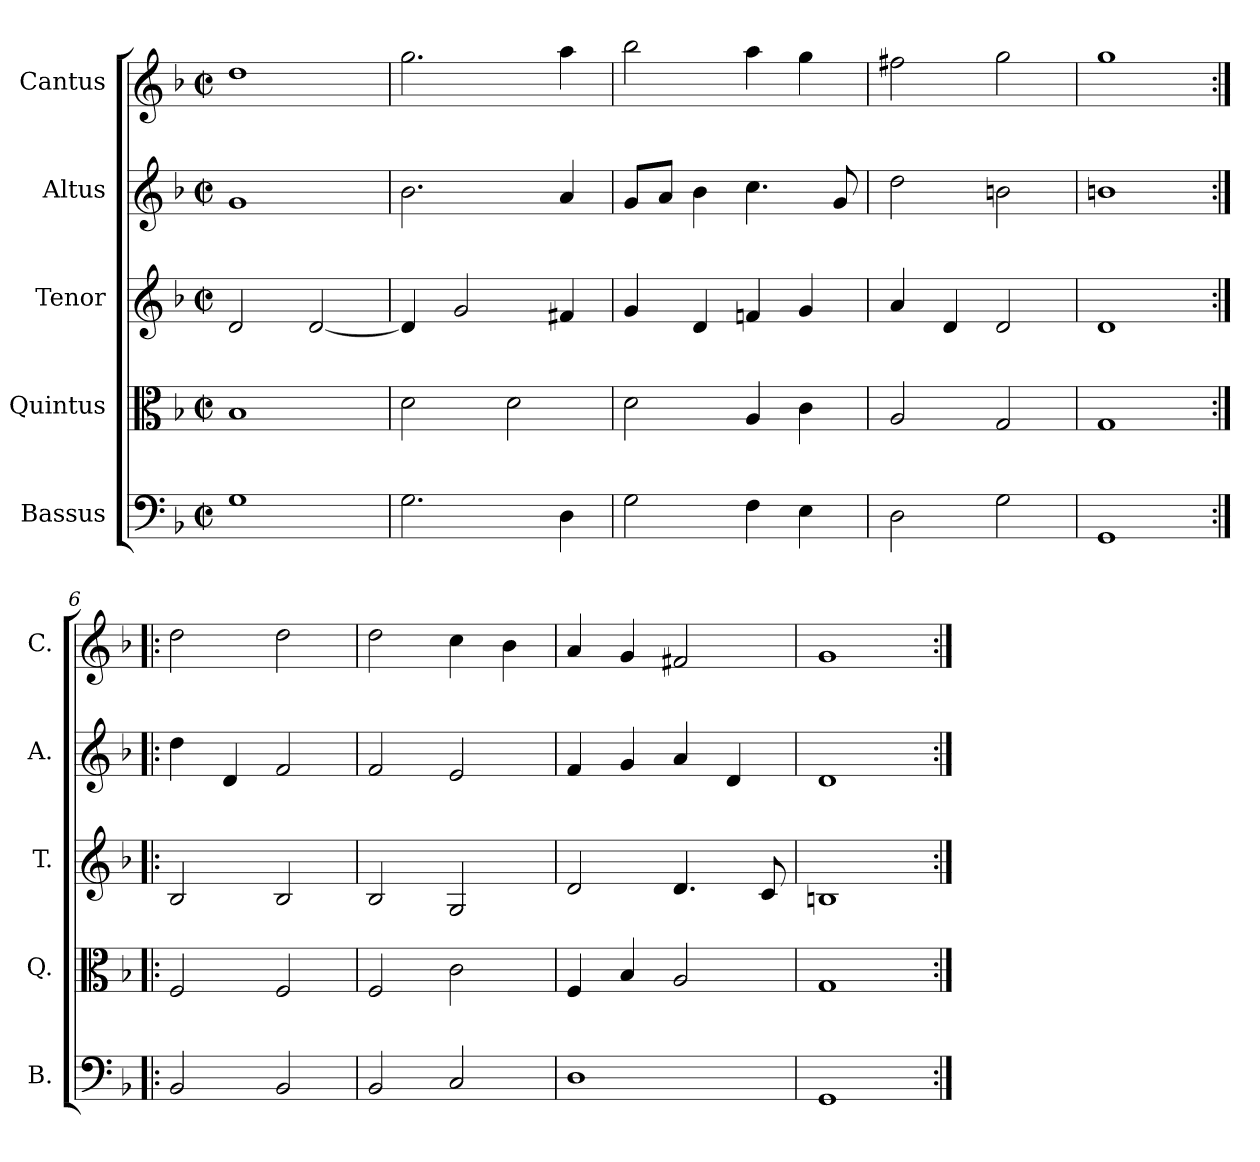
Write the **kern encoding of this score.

**kern	**kern	**kern	**kern	**kern
*part5	*part4	*part3	*part2	*part1
*staff5	*staff4	*staff3	*staff2	*staff1
*I"Bassus	*I"Quintus	*I"Tenor	*I"Altus	*I"Cantus
*I'B.	*I'Q.	*I'T.	*I'A.	*I'C.
*clefF4	*clefC3	*clefG2	*clefG2	*clefG2
*k[b-]	*k[b-]	*k[b-]	*k[b-]	*k[b-]
*d:	*d:	*d:	*d:	*d:
*M2/2	*M2/2	*M2/2	*M2/2	*M2/2
*met(c|)	*met(c|)	*met(c|)	*met(c|)	*met(c|)
=1	=1	=1	=1	=1
1G\	1B-/	2d/	1g/	1dd\
.	.	[2d/	.	.
=2	=2	=2	=2	=2
2.G\	2d\	4d/]	2.b-\	2.gg\
.	.	2g/	.	.
.	2d\	.	.	.
4D\	.	4f#X/	4a/	4aa\
=3	=3	=3	=3	=3
2G\	2d\	4g/	8g/L	2bb-\
.	.	.	8a/J	.
.	.	4d/	4b-\	.
4F\	4A/	4fn/	4.cc\	4aa\
4E\	4c\	4g/	.	4gg\
.	.	.	8g/	.
=4	=4	=4	=4	=4
2D\	2A/	4a/	2dd\	2ff#X\
.	.	4d/	.	.
2G\	2G/	2d/	2bn\	2gg\
=5	=5	=5	=5	=5
1GG/	1G/	1d/	1bn\	1gg\
=6:|!|:	=6:|!|:	=6:|!|:	=6:|!|:	=6:|!|:
2BB-/	2F/	2B-/	4dd\	2dd\
.	.	.	4d/	.
2BB-/	2F/	2B-/	2f/	2dd\
=7	=7	=7	=7	=7
2BB-/	2F/	2B-/	2f/	2dd\
2C/	2c\	2G/	2e/	4cc\
.	.	.	.	4b-\
=8	=8	=8	=8	=8
1D\	4F/	2d/	4f/	4a/
.	4B-/	.	4g/	4g/
.	2A/	4.d/	4a/	2f#X/
.	.	.	4d/	.
.	.	8c/	.	.
=9	=9	=9	=9	=9
1GG/	1G/	1Bn/	1d/	1g/
=:|!	=:|!	=:|!	=:|!	=:|!
*-	*-	*-	*-	*-
